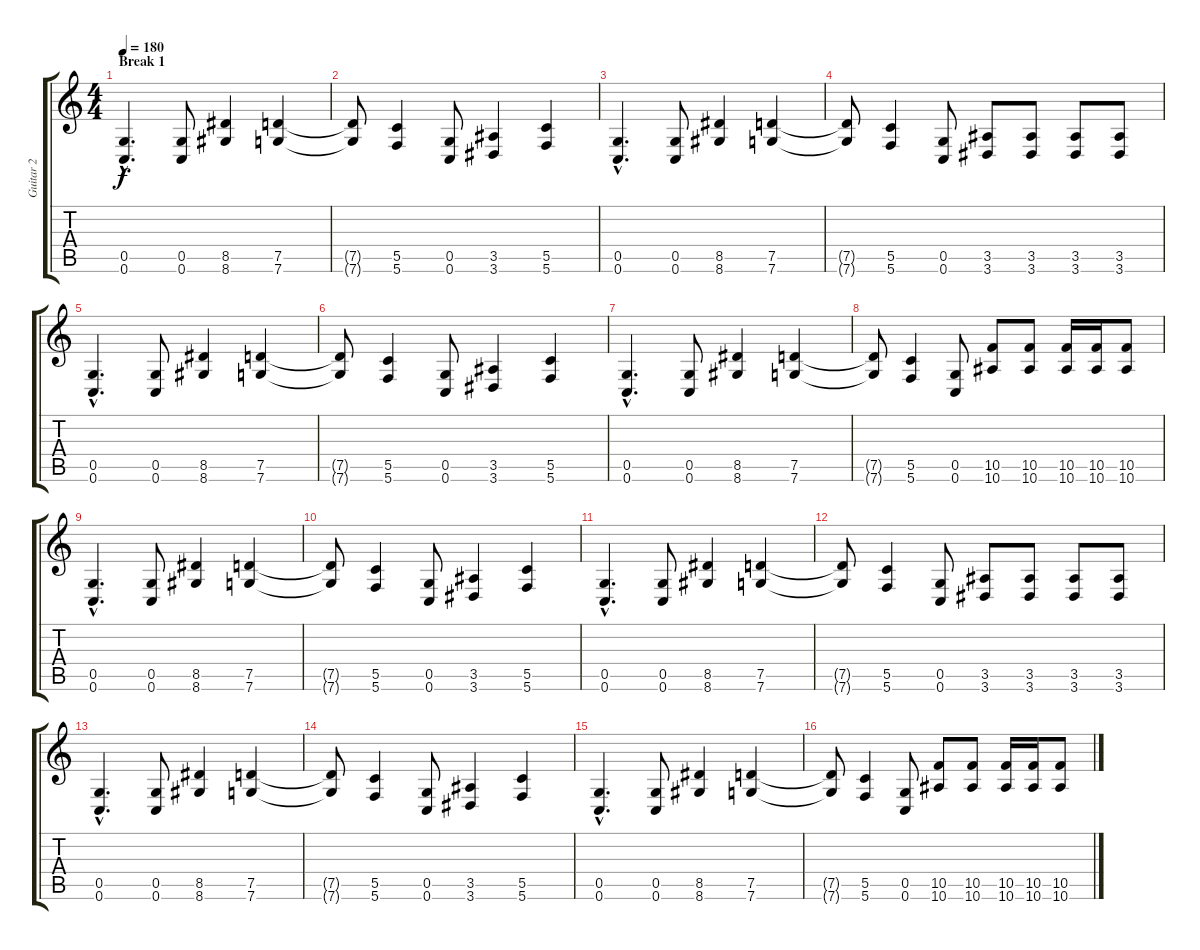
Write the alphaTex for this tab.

\track ("Guitar 2" "Guitar 2") {instrument distortionguitar}
\staff {score tabs}
\tuning (D4 A3 F3 C3 G2 C2) {hide}
\ts (4 4)
\section ("" "Break 1")
\tempo 180
\clef g2
\ks c
(0.5{hac} 0.6{hac}).4{d dy f} (0.5 0.6).8 (8.5 8.6).4 (7.5 7.6).4 |
(7.5{t} 7.6{t}).8 (5.5 5.6).4 (0.5 0.6).8 (3.5 3.6).4 (5.5 5.6).4 |
(0.5{hac} 0.6{hac}).4{d} (0.5 0.6).8 (8.5 8.6).4 (7.5 7.6).4 |
(7.5{t} 7.6{t}).8 (5.5 5.6).4 (0.5 0.6).8 (3.5 3.6).8 (3.5 3.6).8 (3.5 3.6).8 (3.5 3.6).8 |
(0.5{hac} 0.6{hac}).4{d} (0.5 0.6).8 (8.5 8.6).4 (7.5 7.6).4 |
(7.5{t} 7.6{t}).8 (5.5 5.6).4 (0.5 0.6).8 (3.5 3.6).4 (5.5 5.6).4 |
(0.5{hac} 0.6{hac}).4{d} (0.5 0.6).8 (8.5 8.6).4 (7.5 7.6).4 |
(7.5{t} 7.6{t}).8 (5.5 5.6).4 (0.5 0.6).8 (10.5 10.6).8 (10.5 10.6).8 (10.5 10.6).16 (10.5 10.6).16 (10.5 10.6).8 |
(0.5{hac} 0.6{hac}).4{d} (0.5 0.6).8 (8.5 8.6).4 (7.5 7.6).4 |
(7.5{t} 7.6{t}).8 (5.5 5.6).4 (0.5 0.6).8 (3.5 3.6).4 (5.5 5.6).4 |
(0.5{hac} 0.6{hac}).4{d} (0.5 0.6).8 (8.5 8.6).4 (7.5 7.6).4 |
(7.5{t} 7.6{t}).8 (5.5 5.6).4 (0.5 0.6).8 (3.5 3.6).8 (3.5 3.6).8 (3.5 3.6).8 (3.5 3.6).8 |
(0.5{hac} 0.6{hac}).4{d} (0.5 0.6).8 (8.5 8.6).4 (7.5 7.6).4 |
(7.5{t} 7.6{t}).8 (5.5 5.6).4 (0.5 0.6).8 (3.5 3.6).4 (5.5 5.6).4 |
(0.5{hac} 0.6{hac}).4{d} (0.5 0.6).8 (8.5 8.6).4 (7.5 7.6).4 |
(7.5{t} 7.6{t}).8 (5.5 5.6).4 (0.5 0.6).8 (10.5 10.6).8 (10.5 10.6).8 (10.5 10.6).16 (10.5 10.6).16 (10.5 10.6).8
